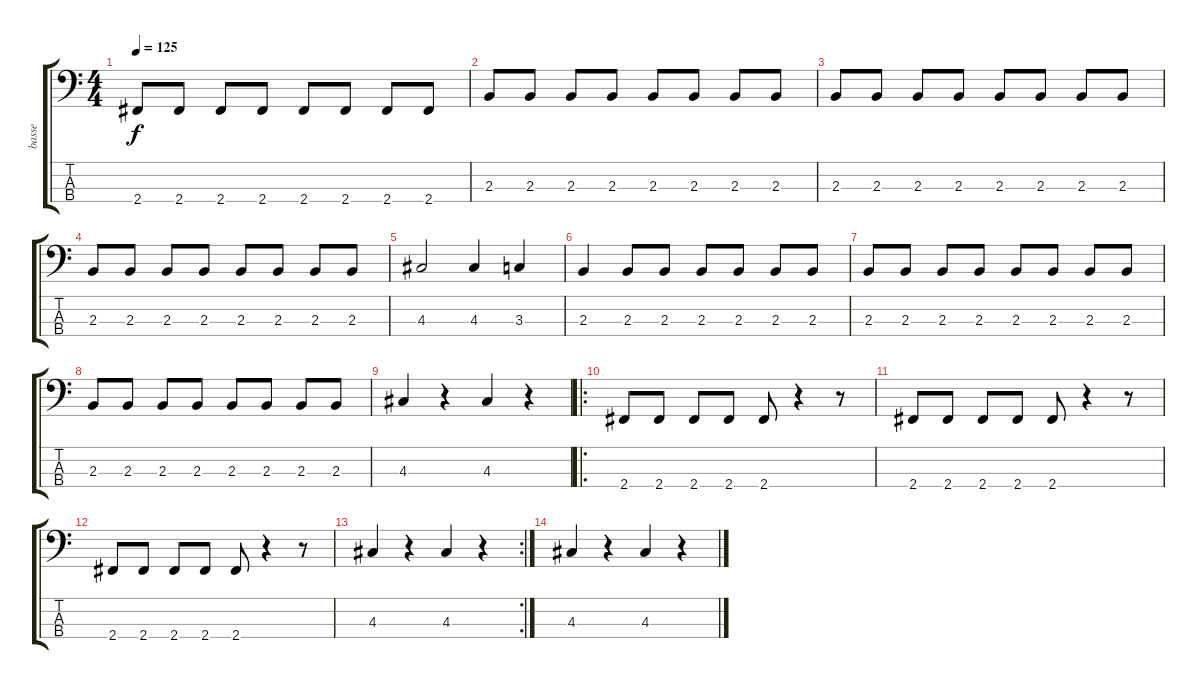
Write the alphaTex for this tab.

\track ("basse" "basse") {instrument electricbasspick}
\staff {score tabs}
\tuning (G2 D2 A1 E1) {hide}
\ts (4 4)
\tempo 125
\clef f4
\ks c
2.4.8{dy f} 2.4.8 2.4.8 2.4.8 2.4.8 2.4.8 2.4.8 2.4.8 |
2.3.8 2.3.8 2.3.8 2.3.8 2.3.8 2.3.8 2.3.8 2.3.8 |
2.3.8 2.3.8 2.3.8 2.3.8 2.3.8 2.3.8 2.3.8 2.3.8 |
2.3.8 2.3.8 2.3.8 2.3.8 2.3.8 2.3.8 2.3.8 2.3.8 |
4.3.2 4.3.4 3.3.4 |
2.3.4 2.3.8 2.3.8 2.3.8 2.3.8 2.3.8 2.3.8 |
2.3.8 2.3.8 2.3.8 2.3.8 2.3.8 2.3.8 2.3.8 2.3.8 |
2.3.8 2.3.8 2.3.8 2.3.8 2.3.8 2.3.8 2.3.8 2.3.8 |
4.3.4 r.4 4.3.4 r.4 |
\ro
2.4.8 2.4.8 2.4.8 2.4.8 2.4.8 r.4 r.8 |
2.4.8 2.4.8 2.4.8 2.4.8 2.4.8 r.4 r.8 |
2.4.8 2.4.8 2.4.8 2.4.8 2.4.8 r.4 r.8 |
\rc 2
4.3.4 r.4 4.3.4 r.4 |
4.3.4 r.4 4.3.4 r.4
